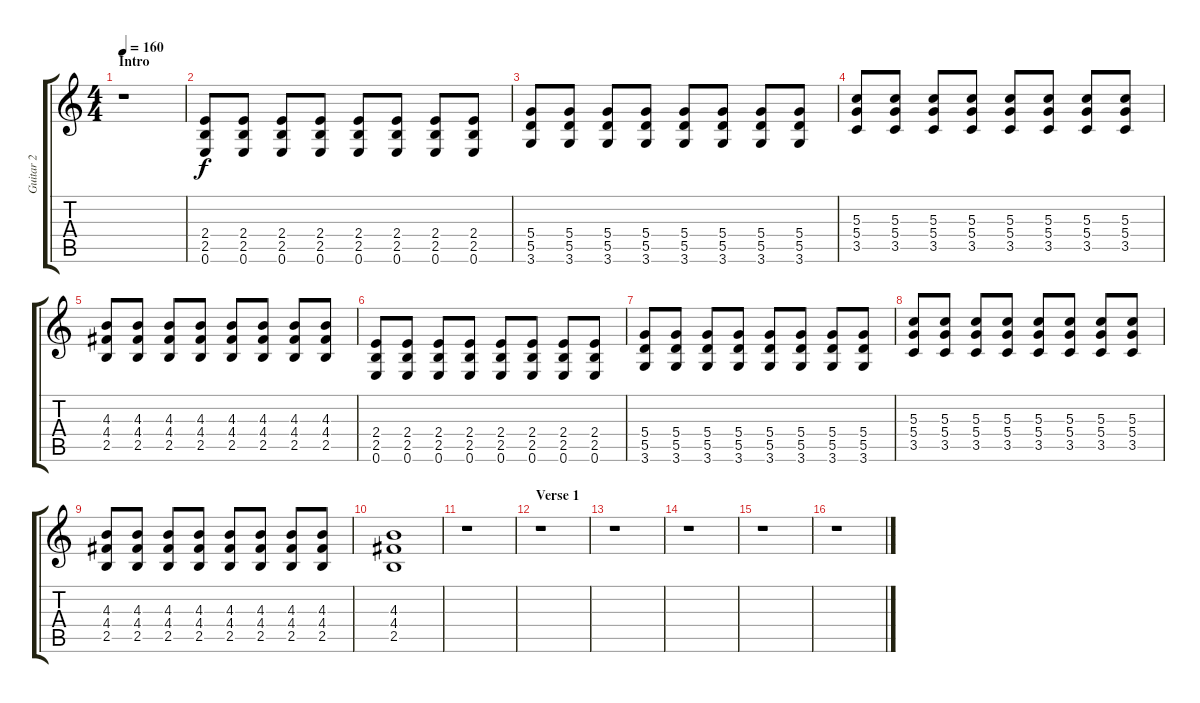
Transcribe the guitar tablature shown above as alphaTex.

\track ("Guitar 2" "Guitar 2") {instrument overdrivenguitar}
\staff {score tabs}
\tuning (E4 B3 G3 D3 A2 E2) {hide}
\ts (4 4)
\section ("" "Intro")
\tempo 160
\clef g2
\ks c
r.1{dy f instrument overdrivenguitar} |
(2.4 2.5 0.6).8 (2.4 2.5 0.6).8 (2.4 2.5 0.6).8 (2.4 2.5 0.6).8 (2.4 2.5 0.6).8 (2.4 2.5 0.6).8 (2.4 2.5 0.6).8 (2.4 2.5 0.6).8 |
(5.4 5.5 3.6).8 (5.4 5.5 3.6).8 (5.4 5.5 3.6).8 (5.4 5.5 3.6).8 (5.4 5.5 3.6).8 (5.4 5.5 3.6).8 (5.4 5.5 3.6).8 (5.4 5.5 3.6).8 |
(5.3 5.4 3.5).8 (5.3 5.4 3.5).8 (5.3 5.4 3.5).8 (5.3 5.4 3.5).8 (5.3 5.4 3.5).8 (5.3 5.4 3.5).8 (5.3 5.4 3.5).8 (5.3 5.4 3.5).8 |
(4.3 4.4 2.5).8 (4.3 4.4 2.5).8 (4.3 4.4 2.5).8 (4.3 4.4 2.5).8 (4.3 4.4 2.5).8 (4.3 4.4 2.5).8 (4.3 4.4 2.5).8 (4.3 4.4 2.5).8 |
(2.4 2.5 0.6).8 (2.4 2.5 0.6).8 (2.4 2.5 0.6).8 (2.4 2.5 0.6).8 (2.4 2.5 0.6).8 (2.4 2.5 0.6).8 (2.4 2.5 0.6).8 (2.4 2.5 0.6).8 |
(5.4 5.5 3.6).8 (5.4 5.5 3.6).8 (5.4 5.5 3.6).8 (5.4 5.5 3.6).8 (5.4 5.5 3.6).8 (5.4 5.5 3.6).8 (5.4 5.5 3.6).8 (5.4 5.5 3.6).8 |
(5.3 5.4 3.5).8 (5.3 5.4 3.5).8 (5.3 5.4 3.5).8 (5.3 5.4 3.5).8 (5.3 5.4 3.5).8 (5.3 5.4 3.5).8 (5.3 5.4 3.5).8 (5.3 5.4 3.5).8 |
(4.3 4.4 2.5).8 (4.3 4.4 2.5).8 (4.3 4.4 2.5).8 (4.3 4.4 2.5).8 (4.3 4.4 2.5).8 (4.3 4.4 2.5).8 (4.3 4.4 2.5).8 (4.3 4.4 2.5).8 |
(4.3 4.4 2.5).1{volume 4} |
r.1{volume 10} |
\section ("" "Verse 1")
r.1 |
r.1 |
r.1 |
r.1 |
r.1
